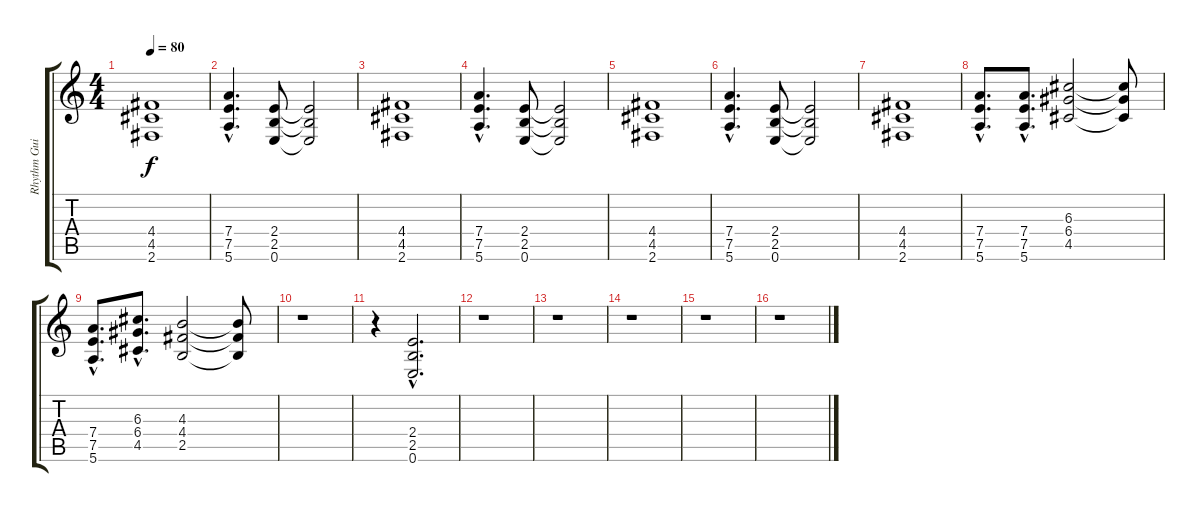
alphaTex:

\track ("Rhythm Guitar" "Rhythm Gui") {instrument distortionguitar}
\staff {score tabs}
\tuning (E4 B3 G3 D3 A2 E2) {hide}
\ts (4 4)
\tempo 80
\clef g2
\ks c
(4.4 4.5 2.6).1{dy f} |
(7.4{hac} 7.5{hac} 5.6{hac}).4{d} (2.4 2.5 0.6).8 (2.4{t} 2.5{t} 0.6{t}).2 |
(4.4 4.5 2.6).1 |
(7.4{hac} 7.5{hac} 5.6{hac}).4{d} (2.4 2.5 0.6).8 (2.4{t} 2.5{t} 0.6{t}).2 |
(4.4 4.5 2.6).1 |
(7.4{hac} 7.5{hac} 5.6{hac}).4{d} (2.4 2.5 0.6).8 (2.4{t} 2.5{t} 0.6{t}).2 |
(4.4 4.5 2.6).1 |
(7.4{hac} 7.5{hac} 5.6{hac}).8{d} (7.4{hac} 7.5{hac} 5.6{hac}).8{d} (6.3 6.4 4.5).2 (6.3{t} 6.4{t} 4.5{t}).8 |
(7.4{hac} 7.5{hac} 5.6{hac}).8{d} (6.3{hac} 6.4{hac} 4.5{hac}).8{d} (4.3 4.4 2.5).2 (4.3{t} 4.4{t} 2.5{t}).8 |
r.1 |
r.4 (2.4{hac} 2.5{hac} 0.6{hac}).2{d} |
r.1 |
r.1 |
r.1 |
r.1 |
r.1
